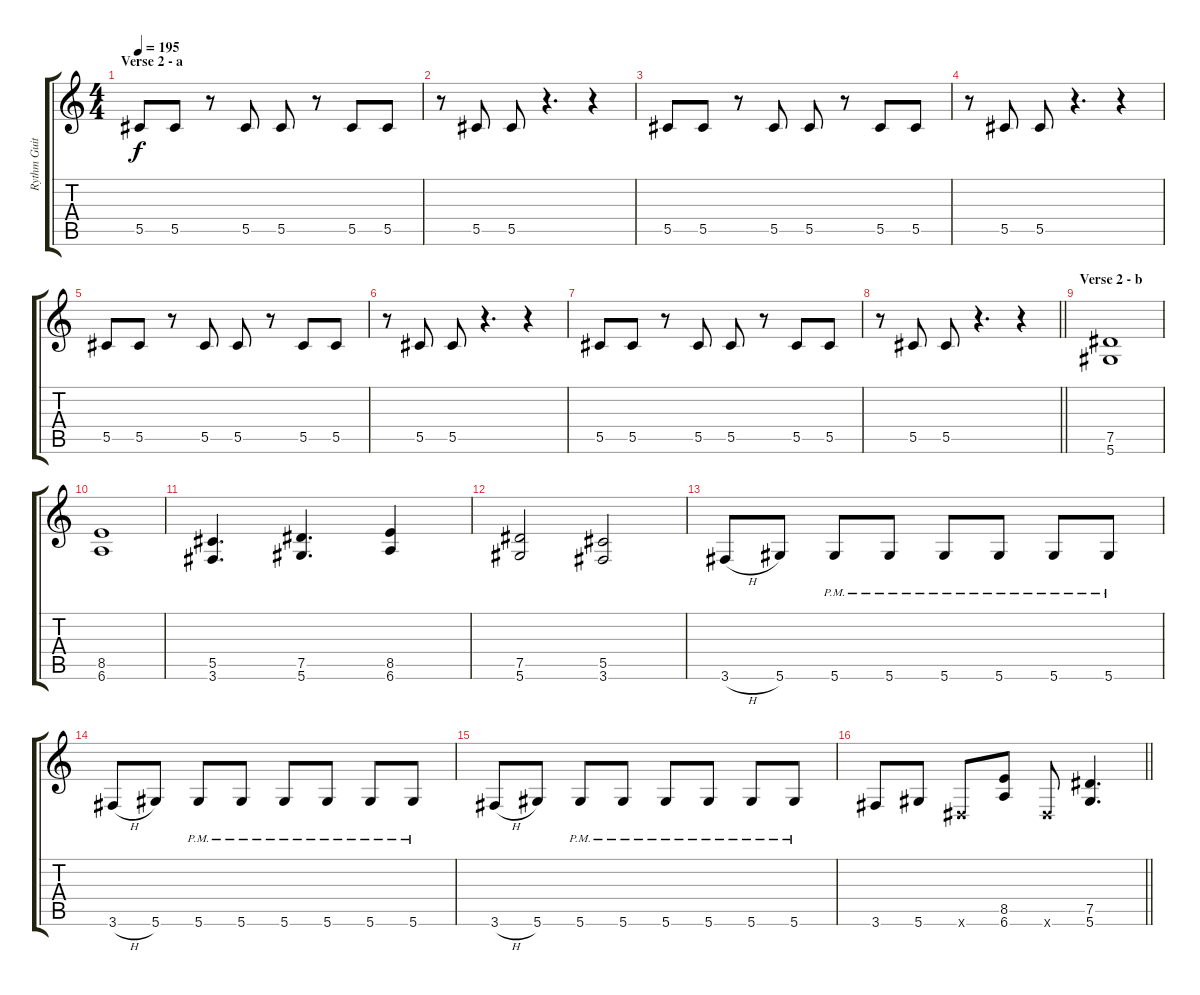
\track ("Rythm Guitar" "Rythm Guit") {instrument distortionguitar}
\staff {score tabs}
\tuning (Eb4 Bb3 Gb3 Db3 Ab2 Eb2) {hide}
\ts (4 4)
\section ("" "Verse 2 - a")
\tempo 195
\clef g2
\ks c
5.5.8{dy f} 5.5.8 r.8 5.5.8 5.5.8 r.8 5.5.8 5.5.8 |
r.8 5.5.8 5.5.8 r.4{d} r.4 |
5.5.8 5.5.8 r.8 5.5.8 5.5.8 r.8 5.5.8 5.5.8 |
r.8 5.5.8 5.5.8 r.4{d} r.4 |
5.5.8 5.5.8 r.8 5.5.8 5.5.8 r.8 5.5.8 5.5.8 |
r.8 5.5.8 5.5.8 r.4{d} r.4 |
5.5.8 5.5.8 r.8 5.5.8 5.5.8 r.8 5.5.8 5.5.8 |
\barLineRight lightlight
r.8 5.5.8 5.5.8 r.4{d} r.4 |
\section ("" "Verse 2 - b")
(7.5 5.6).1 |
(8.5 6.6).1 |
(5.5 3.6).4{d} (7.5 5.6).4{d} (8.5 6.6).4 |
(7.5 5.6).2 (5.5 3.6).2 |
3.6{h}.8 5.6.8 5.6{pm}.8 5.6{pm}.8 5.6{pm}.8 5.6{pm}.8 5.6{pm}.8 5.6{pm}.8 |
3.6{h}.8 5.6.8 5.6{pm}.8 5.6{pm}.8 5.6{pm}.8 5.6{pm}.8 5.6{pm}.8 5.6{pm}.8 |
3.6{h}.8 5.6.8 5.6{pm}.8 5.6{pm}.8 5.6{pm}.8 5.6{pm}.8 5.6{pm}.8 5.6{pm}.8 |
\barLineRight lightlight
3.6.8 5.6.8 0.6{x}.8 (8.5 6.6).8 0.6{x}.8 (7.5 5.6).4{d}
